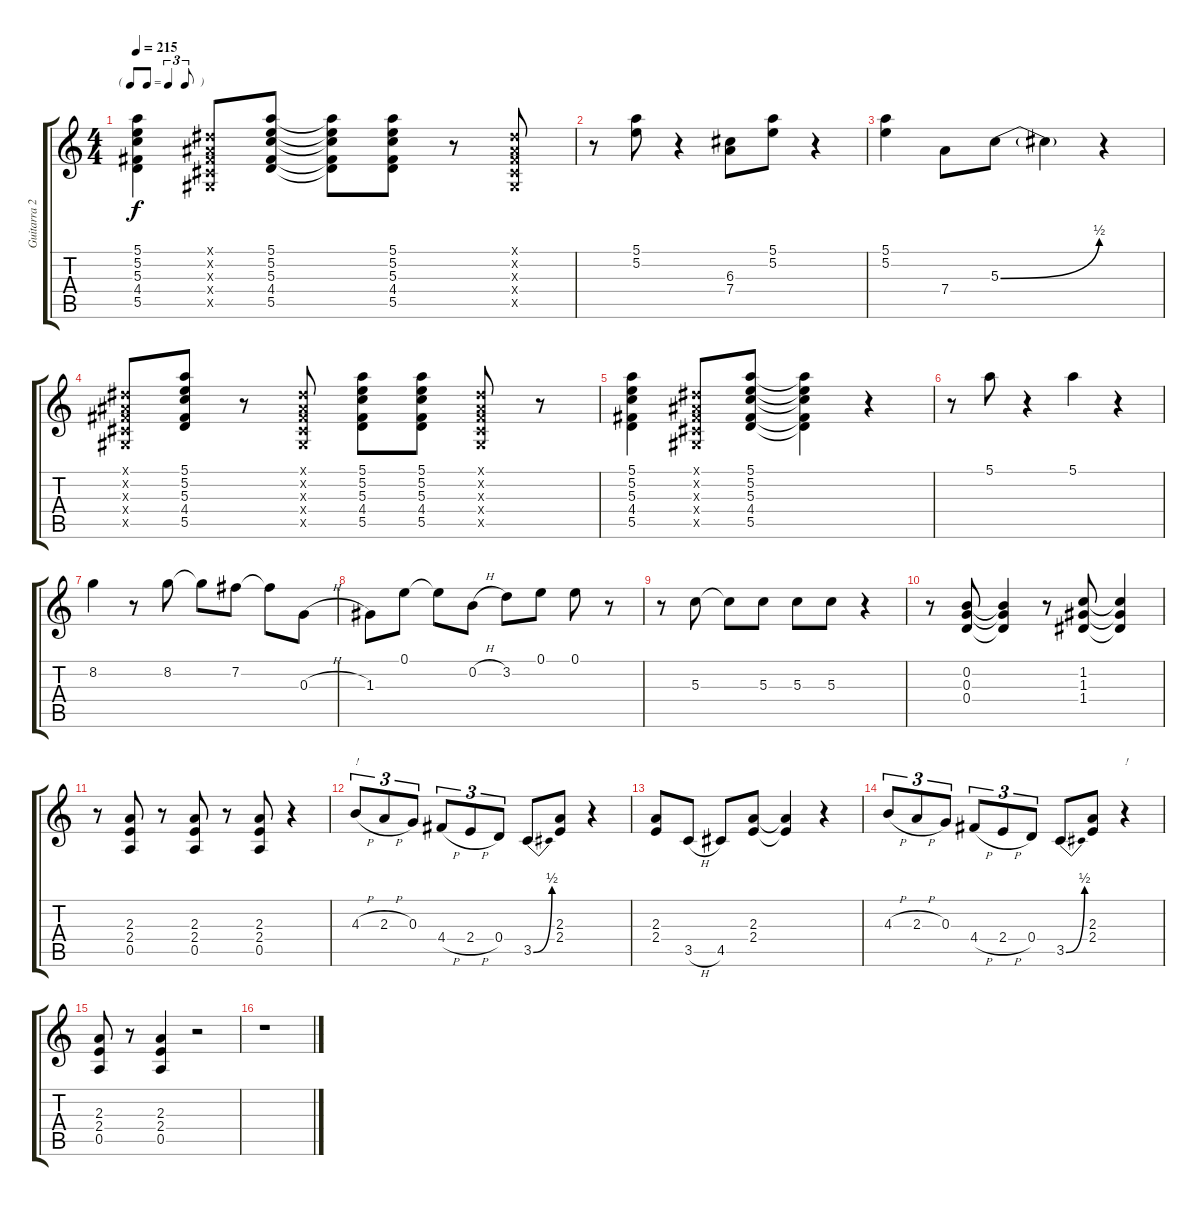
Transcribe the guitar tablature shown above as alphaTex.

\track ("Guitarra 2" "Guitarra 2") {instrument electricguitarclean}
\staff {score tabs}
\tuning (E4 B3 G3 D3 A2 E2) {hide}
\ts (4 4)
\tf triplet8th
\tempo 215
\clef g2
\ks c
(5.1 5.2 5.3 4.4 5.5).4{dy f} (-1.1{x} -1.2{x} -1.3{x} -1.4{x} -1.5{x}).8 (5.1 5.2 5.3 4.4 5.5).8 (5.1{t} 5.2{t} 5.3{t} 4.4{t} 5.5{t}).8 (5.1 5.2 5.3 4.4 5.5).8 r.8 (-1.1{x} -1.2{x} -1.3{x} -1.4{x} -1.5{x}).8 |
r.8 (5.1 5.2).8 r.4 (6.3 7.4).8 (5.1 5.2).8 r.4 |
(5.1 5.2).4 7.4.8 5.3{be (bend 0 0 60 2)}.8 5.3{t}.4 r.4 |
(-1.1{x} -1.2{x} -1.3{x} -1.4{x} -1.5{x}).8 (5.1 5.2 5.3 4.4 5.5).8 r.8 (-1.1{x} -1.2{x} -1.3{x} -1.4{x} -1.5{x}).8 (5.1 5.2 5.3 4.4 5.5).8 (5.1 5.2 5.3 4.4 5.5).8 (-1.1{x} -1.2{x} -1.3{x} -1.4{x} -1.5{x}).8 r.8 |
(5.1 5.2 5.3 4.4 5.5).4 (-1.1{x} -1.2{x} -1.3{x} -1.4{x} -1.5{x}).8 (5.1 5.2 5.3 4.4 5.5).8 (5.1{t} 5.2{t} 5.3{t} 4.4{t} 5.5{t}).4 r.4 |
r.8 5.1.8 r.4 5.1.4 r.4 |
8.2.4 r.8 8.2.8 8.2{t}.8 7.2.8 7.2{t}.8 0.3{h}.8 |
1.3.8 0.1.8 0.1{t}.8 0.2{h}.8 3.2.8 0.1.8 0.1.8 r.8 |
r.8 5.3.8 5.3{t}.8 5.3.8 5.3.8 5.3.8 r.4 |
r.8 (0.2 0.3 0.4).8 (0.2{t} 0.3{t} 0.4{t}).4 r.8 (1.2 1.3 1.4).8 (1.2{t} 1.3{t} 1.4{t}).4 |
r.8 (2.3 2.4 0.5).8 r.8 (2.3 2.4 0.5).8 r.8 (2.3 2.4 0.5).8 r.4 |
4.3{h}.8{tu (3 2) txt "!"} 2.3{h}.8{tu (3 2)} 0.3.8{tu (3 2)} 4.4{h}.8{tu (3 2)} 2.4{h}.8{tu (3 2)} 0.4.8{tu (3 2)} 3.5{be (bend 0 0 60 2)}.8 (2.3 2.4).8 r.4 |
(2.3 2.4).8 3.5{h}.8 4.5.8 (2.3 2.4).8 (2.3{t} 2.4{t}).4 r.4 |
4.3{h}.8{tu (3 2)} 2.3{h}.8{tu (3 2)} 0.3.8{tu (3 2)} 4.4{h}.8{tu (3 2)} 2.4{h}.8{tu (3 2)} 0.4.8{tu (3 2)} 3.5{be (bend 0 0 60 2)}.8 (2.3 2.4).8 r.4{txt "!"} |
(2.3 2.4 0.5).8 r.8 (2.3 2.4 0.5).4 r.2 |
r.1
